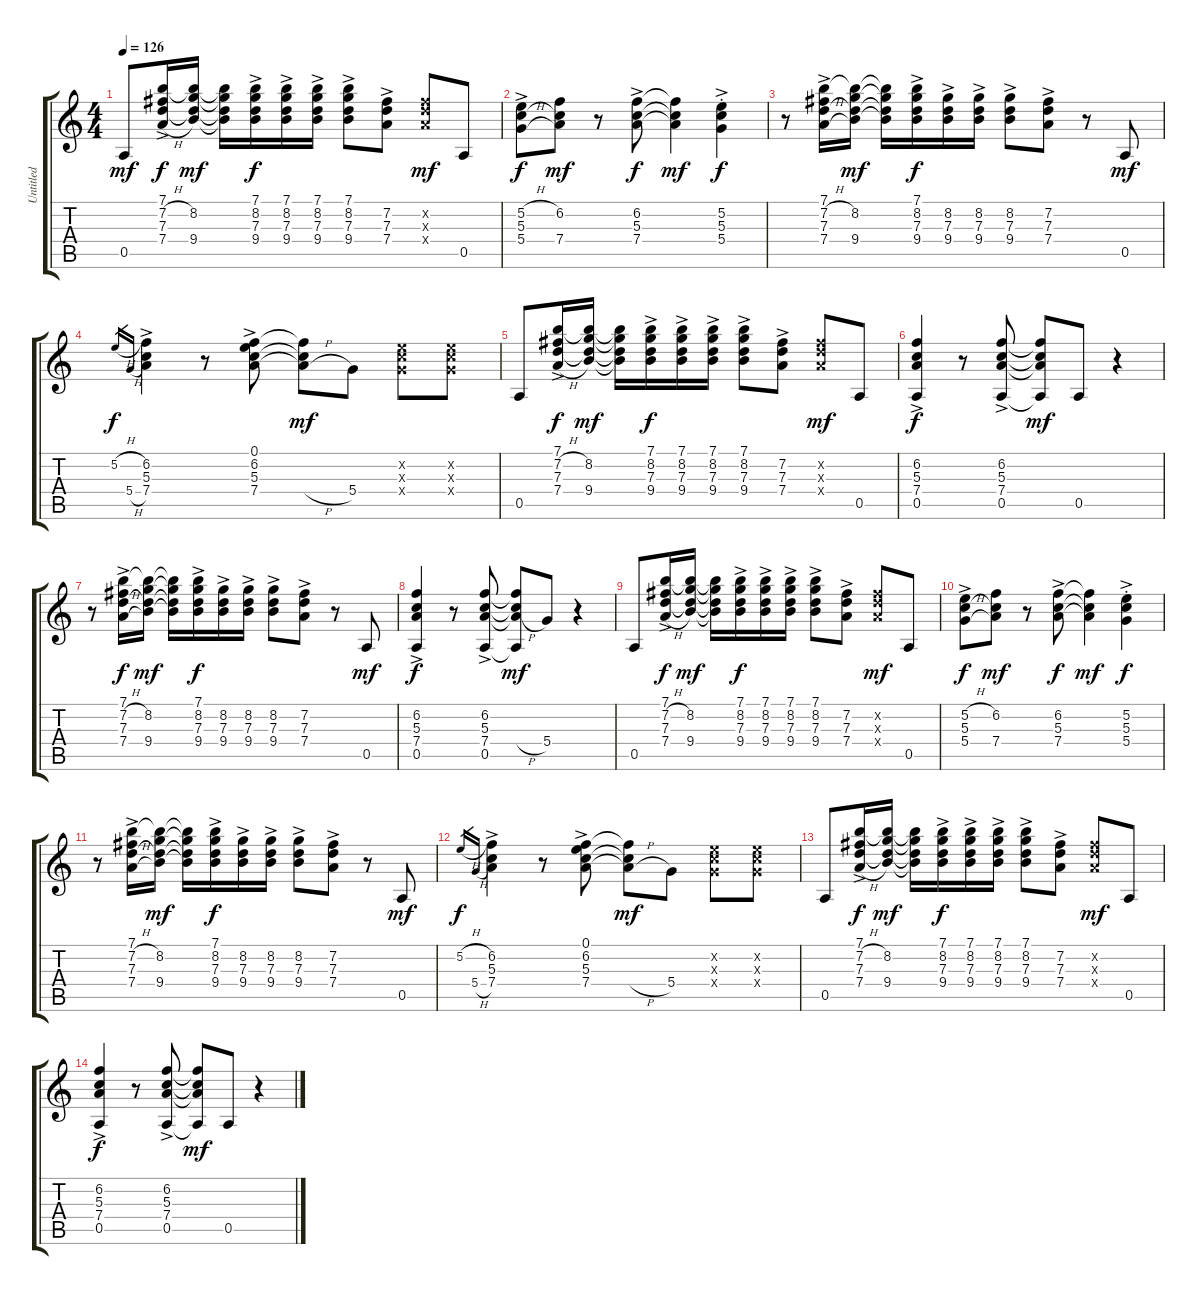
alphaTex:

\track ("Untitled" "Untitled") {instrument overdrivenguitar}
\staff {score tabs}
\tuning (E4 B3 G3 D3 A2 E2) {hide}
\ts (4 4)
\tempo 126
\clef g2
\ks c
0.5.8{dy mf} (7.1{ac} 7.2{h ac} 7.3{ac} 7.4{h ac}).16{dy f} (7.1{t} 8.2 7.3{t} 9.4).16{dy mf} (7.1{t} 8.2{t} 7.3{t} 9.4{t}).16 (7.1{ac} 8.2{ac} 7.3{ac} 9.4{ac}).16{dy f} (7.1{ac} 8.2{ac} 7.3{ac} 9.4{ac}).16 (7.1{ac} 8.2{ac} 7.3{ac} 9.4{ac}).16 (7.1{ac} 8.2{ac} 7.3{ac} 9.4{ac}).8 (7.2{ac} 7.3{ac} 7.4{ac}).8 (7.2{x} 7.3{x} 7.4{x}).8{dy mf} 0.5.8 |
(5.2{h ac} 5.3{ac} 5.4{h ac}).8{dy f} (6.2 5.3{t} 7.4).8{dy mf} r.8 (6.2{ac} 5.3{ac} 7.4{ac}).8{dy f} (6.2{t} 5.3{t} 7.4{t}).4{dy mf} (5.2{ac st} 5.3{ac st} 5.4{ac st}).4{dy f} |
r.8 (7.1{ac} 7.2{h ac} 7.3{ac} 7.4{h ac}).16 (7.1{t} 8.2 7.3{t} 9.4).16{dy mf} (7.1{t} 8.2{t} 7.3{t} 9.4{t}).16 (7.1{ac} 8.2{ac} 7.3{ac} 9.4{ac}).16{dy f} (8.2{ac} 7.3{ac} 9.4{ac}).16 (8.2{ac} 7.3{ac} 9.4{ac}).16 (8.2{ac} 7.3{ac} 9.4{ac}).8 (7.2{ac} 7.3{ac} 7.4{ac}).8 r.8 0.5.8{dy mf} |
5.2{h}.16{gr dy f} 5.4{h}.16{gr} (6.2{ac} 5.3{ac} 7.4{ac}).4 r.8 (0.1{ac} 6.2{ac} 5.3{ac} 7.4{ac}).8 (6.2{t} 5.3{t} 7.4{h t}).8{dy mf} 5.4.8 (5.2{x} 5.3{x} 5.4{x}).8 (5.2{x} 5.3{x} 5.4{x}).8 |
0.5.8 (7.1{ac} 7.2{h ac} 7.3{ac} 7.4{h ac}).16{dy f} (7.1{t} 8.2 7.3{t} 9.4).16{dy mf} (7.1{t} 8.2{t} 7.3{t} 9.4{t}).16 (7.1{ac} 8.2{ac} 7.3{ac} 9.4{ac}).16{dy f} (7.1{ac} 8.2{ac} 7.3{ac} 9.4{ac}).16 (7.1{ac} 8.2{ac} 7.3{ac} 9.4{ac}).16 (7.1{ac} 8.2{ac} 7.3{ac} 9.4{ac}).8 (7.2{ac} 7.3{ac} 7.4{ac}).8 (7.2{x} 7.3{x} 7.4{x}).8{dy mf} 0.5.8 |
(6.2{ac} 5.3{ac} 7.4{ac} 0.5{ac}).4{dy f} r.8 (6.2{ac} 5.3{ac} 7.4{ac} 0.5{ac}).8 (6.2{t} 5.3{t} 7.4{t} 0.5{t}).8{dy mf} 0.5.8 r.4 |
r.8 (7.1{ac} 7.2{h ac} 7.3{ac} 7.4{h ac}).16{dy f} (7.1{t} 8.2 7.3{t} 9.4).16{dy mf} (7.1{t} 8.2{t} 7.3{t} 9.4{t}).16 (7.1{ac} 8.2{ac} 7.3{ac} 9.4{ac}).16{dy f} (8.2{ac} 7.3{ac} 9.4{ac}).16 (8.2{ac} 7.3{ac} 9.4{ac}).16 (8.2{ac} 7.3{ac} 9.4{ac}).8 (7.2{ac} 7.3{ac} 7.4{ac}).8 r.8 0.5.8{dy mf} |
(6.2{ac} 5.3{ac} 7.4{ac} 0.5{ac}).4{dy f} r.8 (6.2{ac} 5.3{ac} 7.4{ac} 0.5{ac}).8 (6.2{t} 5.3{t} 7.4{h t} 0.5{t}).8{dy mf} 5.4.8 r.4 |
0.5.8 (7.1{ac} 7.2{h ac} 7.3{ac} 7.4{h ac}).16{dy f} (7.1{t} 8.2 7.3{t} 9.4).16{dy mf} (7.1{t} 8.2{t} 7.3{t} 9.4{t}).16 (7.1{ac} 8.2{ac} 7.3{ac} 9.4{ac}).16{dy f} (7.1{ac} 8.2{ac} 7.3{ac} 9.4{ac}).16 (7.1{ac} 8.2{ac} 7.3{ac} 9.4{ac}).16 (7.1{ac} 8.2{ac} 7.3{ac} 9.4{ac}).8 (7.2{ac} 7.3{ac} 7.4{ac}).8 (7.2{x} 7.3{x} 7.4{x}).8{dy mf} 0.5.8 |
(5.2{h ac} 5.3{ac} 5.4{h ac}).8{dy f} (6.2 5.3{t} 7.4).8{dy mf} r.8 (6.2{ac} 5.3{ac} 7.4{ac}).8{dy f} (6.2{t} 5.3{t} 7.4{t}).4{dy mf} (5.2{ac st} 5.3{ac st} 5.4{ac st}).4{dy f} |
r.8 (7.1{ac} 7.2{h ac} 7.3{ac} 7.4{h ac}).16 (7.1{t} 8.2 7.3{t} 9.4).16{dy mf} (7.1{t} 8.2{t} 7.3{t} 9.4{t}).16 (7.1{ac} 8.2{ac} 7.3{ac} 9.4{ac}).16{dy f} (8.2{ac} 7.3{ac} 9.4{ac}).16 (8.2{ac} 7.3{ac} 9.4{ac}).16 (8.2{ac} 7.3{ac} 9.4{ac}).8 (7.2{ac} 7.3{ac} 7.4{ac}).8 r.8 0.5.8{dy mf} |
5.2{h}.16{gr dy f} 5.4{h}.16{gr} (6.2{ac} 5.3{ac} 7.4{ac}).4 r.8 (0.1{ac} 6.2{ac} 5.3{ac} 7.4{ac}).8 (6.2{t} 5.3{t} 7.4{h t}).8{dy mf} 5.4.8 (5.2{x} 5.3{x} 5.4{x}).8 (5.2{x} 5.3{x} 5.4{x}).8 |
0.5.8 (7.1{ac} 7.2{h ac} 7.3{ac} 7.4{h ac}).16{dy f} (7.1{t} 8.2 7.3{t} 9.4).16{dy mf} (7.1{t} 8.2{t} 7.3{t} 9.4{t}).16 (7.1{ac} 8.2{ac} 7.3{ac} 9.4{ac}).16{dy f} (7.1{ac} 8.2{ac} 7.3{ac} 9.4{ac}).16 (7.1{ac} 8.2{ac} 7.3{ac} 9.4{ac}).16 (7.1{ac} 8.2{ac} 7.3{ac} 9.4{ac}).8 (7.2{ac} 7.3{ac} 7.4{ac}).8 (7.2{x} 7.3{x} 7.4{x}).8{dy mf} 0.5.8 |
(6.2{ac} 5.3{ac} 7.4{ac} 0.5{ac}).4{dy f} r.8 (6.2{ac} 5.3{ac} 7.4{ac} 0.5{ac}).8 (6.2{t} 5.3{t} 7.4{t} 0.5{t}).8{dy mf} 0.5.8 r.4
